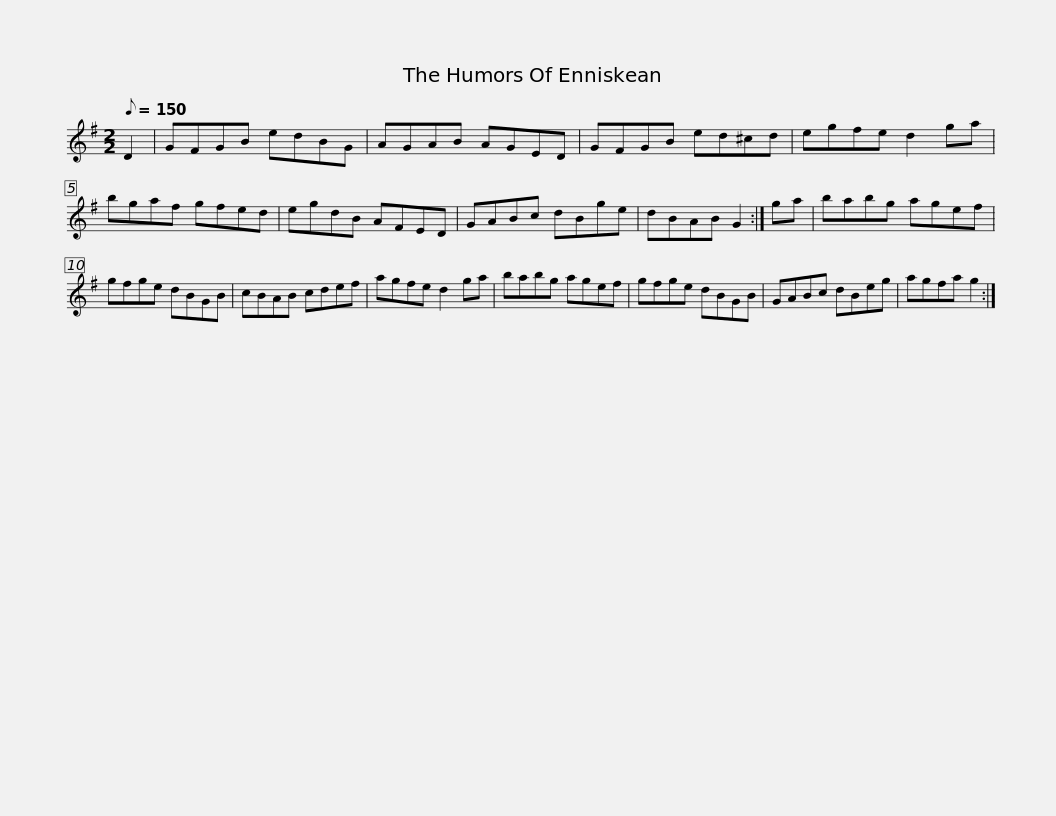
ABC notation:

X:1
L:1/8
Q:1/8=150
M:2/2
I:linebreak $
K:G
V:1 treble
V:1
 D2 | GFGB edBG | AGAB AGED | GFGB ed^cd | egfe d2 ga | %5
 bgaf gfed |$ egdB AFED | GABc dBge | dBAB G2 :| ga | %10
 babg agef | gfge dBGB |$ cBAB cdef | agfe d2 ga | babg agef | %15
 gfge dBGB | GABc dBeg |$ agfa g2 :| %18
